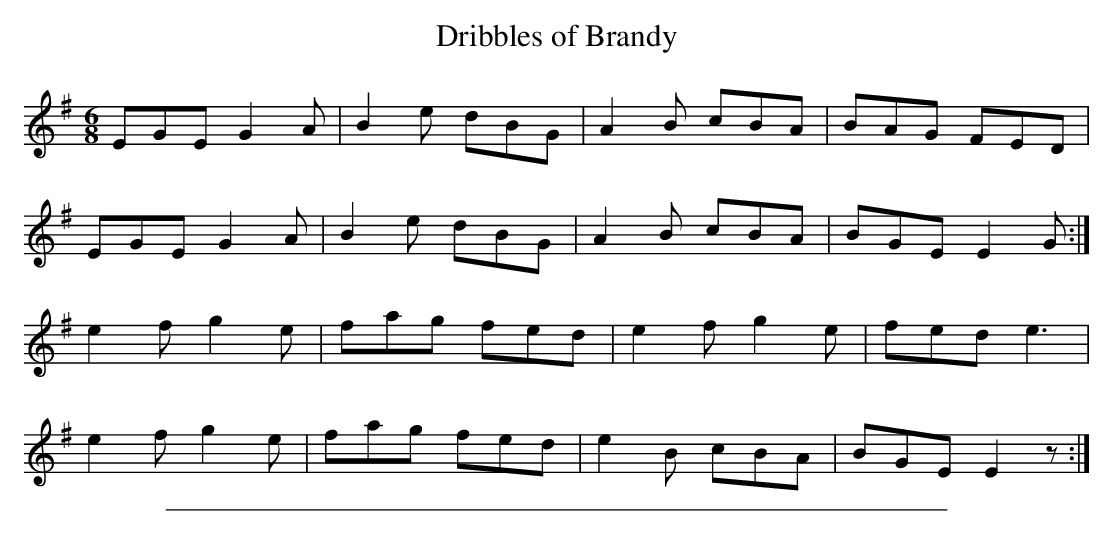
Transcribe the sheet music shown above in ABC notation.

X:1
T: Dribbles of Brandy
M:6/8
L:1/8
K:G
EGE G2A | B2e dBG | A2B cBA | BAG FED |
EGE G2A | B2e dBG | A2B cBA | BGE E2G :|
e2f g2e | fag fed | e2f g2e | fed e3 |
e2f g2e | fag fed | e2B cBA | BGE E2z :|
